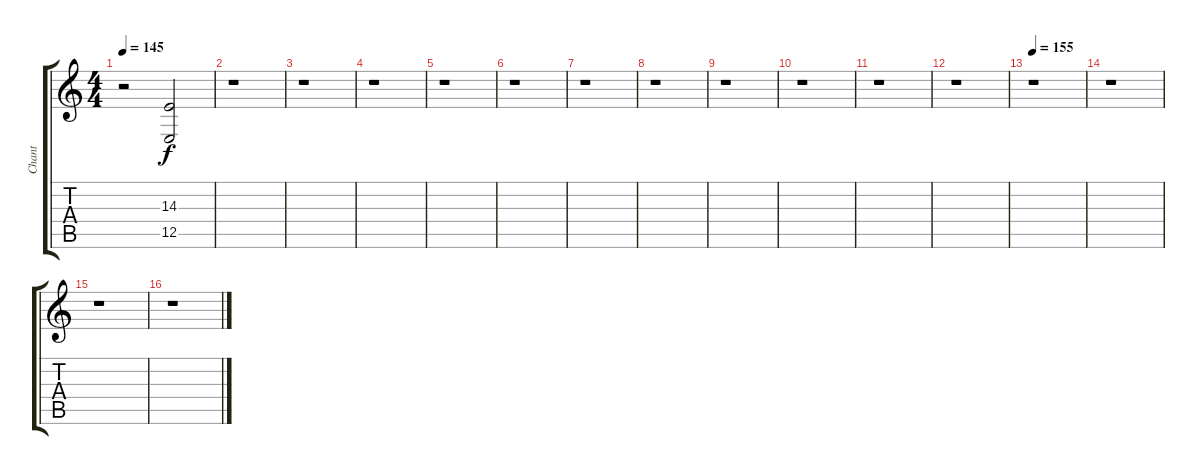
\track ("Chant" "Chant") {instrument choiraahs}
\staff {score tabs}
\tuning (B3 Gb3 D3 A2 E2 B1) {hide}
\ts (4 4)
\tempo 145
\clef g2
\ks c
r.2{dy f} (14.3 12.5).2 |
r.1 |
r.1 |
r.1 |
r.1 |
r.1 |
r.1 |
r.1 |
r.1 |
r.1 |
r.1 |
r.1 |
\tempo 155
r.1 |
r.1 |
r.1 |
r.1
